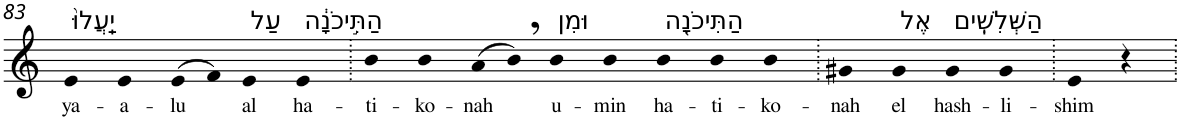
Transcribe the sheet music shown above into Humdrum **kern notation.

**kern	**text
*part1	*part1
*staff1	*staff1
*I"Piano	*
*I'Pno	*
!!LO:PB:g=z
*clefG2	*
*k[]	*
=83	=83
!LO:TX:a:t=יַֽעֲלוּ֙	!
!	!LO:LY:b
4e	ya-
!	!LO:LY:b
4e	-a-
!	!LO:LY:b
(>8e	-lu
8f)	.
!LO:TX:a:t=עַל	!
!	!LO:LY:b
4e	al
!LO:TX:a:t=הַתִּ֣יכֹנָ֔ה	!
!	!LO:LY:b
4e	ha-
=84.	=84.
!	!LO:LY:b
4b	-ti-
!	!LO:LY:b
4b	-ko-
!	!LO:LY:b
(>8a	-nah
8b,)	.
!LO:TX:a:t=וּמִן	!
!	!LO:LY:b
4b	u-
!	!LO:LY:b
4b	-min
!LO:TX:a:t=הַתִּיכֹנָ֖ה	!
!	!LO:LY:b
4b	ha-
!	!LO:LY:b
4b	-ti-
!	!LO:LY:b
4b	-ko-
=85.	=85.
!	!LO:LY:b
4g#X	-nah
!LO:TX:a:t=אֶל	!
!	!LO:LY:b
4g#	el
!LO:TX:a:t=הַשְּׁלִשִֽׁים	!
!	!LO:LY:b
4g#	hash-
!	!LO:LY:b
4g#	-li-
=86.	=86.
!	!LO:LY:b
4e	-shim
4r	.
=.	=.
*-	*-
